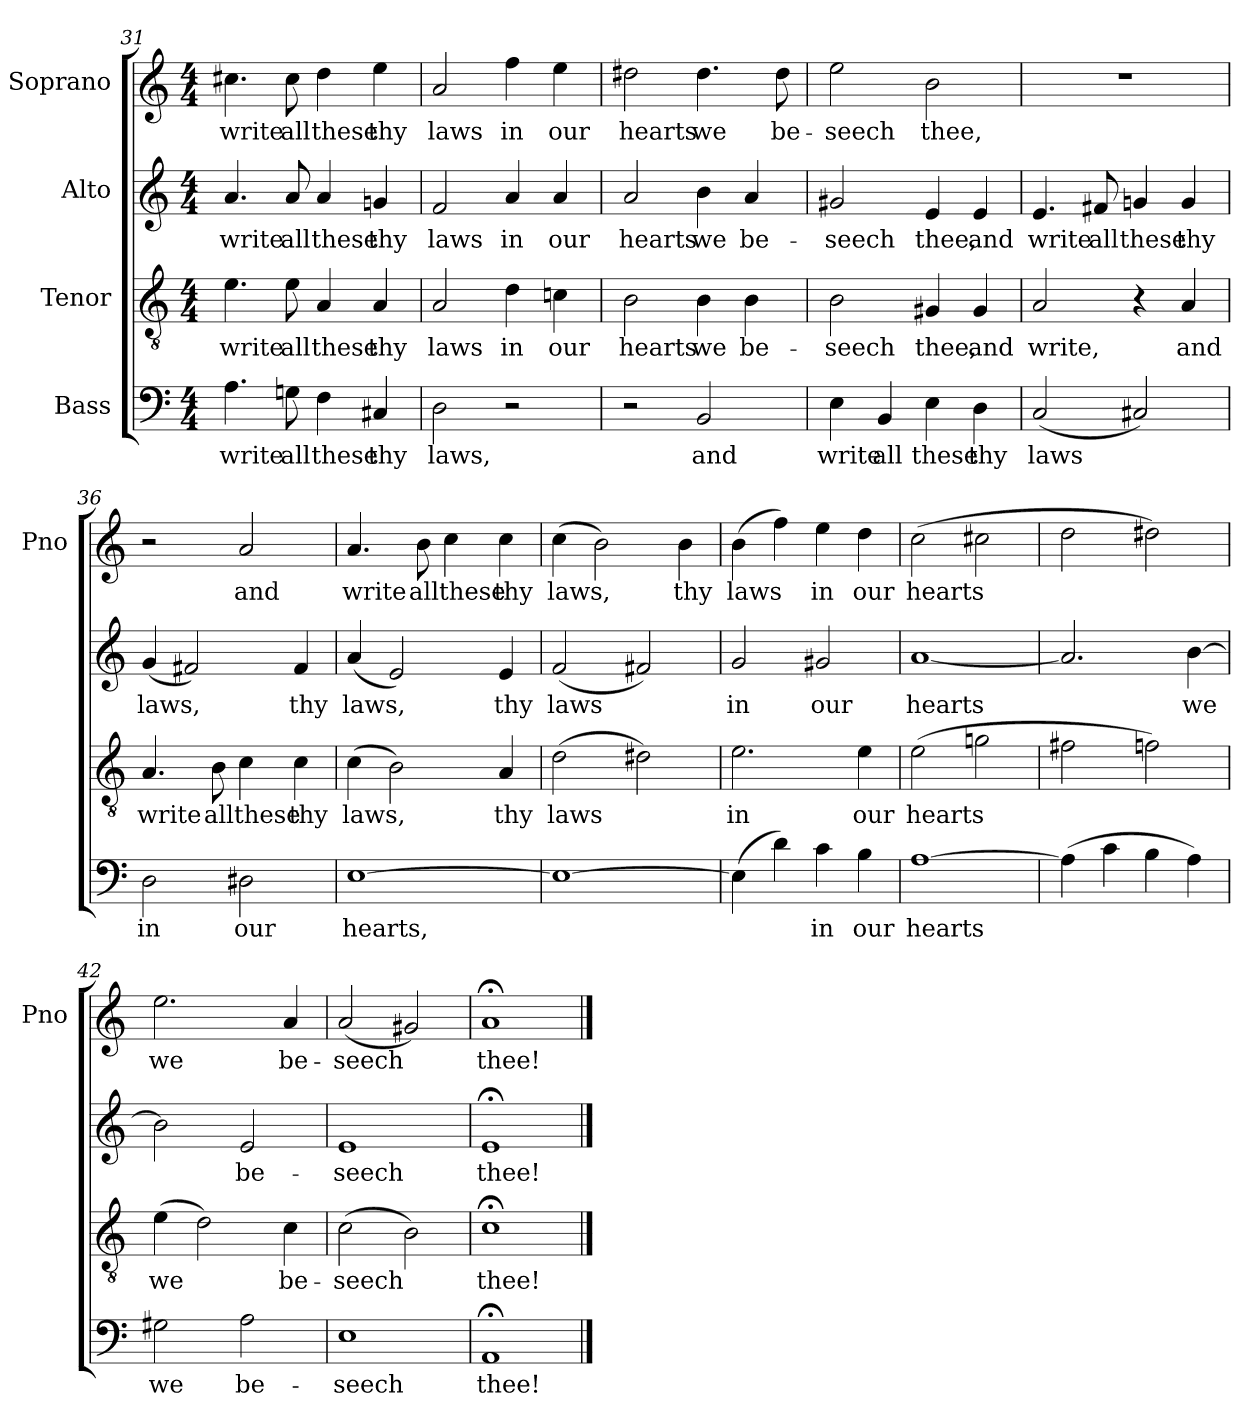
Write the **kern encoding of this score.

**kern	**text	**kern	**text	**kern	**text	**kern	**text
*part4	*part4	*part3	*part3	*part2	*part2	*part1	*part1
*staff4	*staff4	*staff3	*staff3	*staff2	*staff2	*staff1	*staff1
*I"Bass	*	*I"Tenor	*	*I"Alto	*	*I"Soprano	*
*	*	*	*	*	*	*I'Pno	*
*clefF4	*	*clefGv2	*	*clefG2	*	*clefG2	*
*k[]	*	*k[]	*	*k[]	*	*k[]	*
*M4/4	*	*M4/4	*	*M4/4	*	*M4/4	*
=31	=31	=31	=31	=31	=31	=31	=31
!	!LO:LY:b	!	!LO:LY:b	!	!LO:LY:b	!	!LO:LY:b
4.A\	write	4.e\	write	4.a/	write	4.cc#X\	write
!	!LO:LY:b	!	!LO:LY:b	!	!LO:LY:b	!	!LO:LY:b
8Gn\	all	8e\	all	8a/	all	8cc#\	all
!	!LO:LY:b	!	!LO:LY:b	!	!LO:LY:b	!	!LO:LY:b
4F\	these	4A/	these	4a/	these	4dd\	these
!	!LO:LY:b	!	!LO:LY:b	!	!LO:LY:b	!	!LO:LY:b
4C#X/	thy	4A/	thy	4gn/	thy	4ee\	thy
=32	=32	=32	=32	=32	=32	=32	=32
!	!LO:LY:b	!	!LO:LY:b	!	!LO:LY:b	!	!LO:LY:b
2D\	laws,	2A/	laws	2f/	laws	2a/	laws
!	!	!	!LO:LY:b	!	!LO:LY:b	!	!LO:LY:b
2r	.	4d\	in	4a/	in	4ff\	in
!	!	!	!LO:LY:b	!	!LO:LY:b	!	!LO:LY:b
.	.	4cn\	our	4a/	our	4ee\	our
=33	=33	=33	=33	=33	=33	=33	=33
!	!	!	!LO:LY:b	!	!LO:LY:b	!	!LO:LY:b
2r	.	2B\	hearts	2a/	hearts	2dd#X\	hearts
!	!LO:LY:b	!	!LO:LY:b	!	!LO:LY:b	!	!LO:LY:b
2BB/	and	4B\	we	4b\	we	4.dd#\	we
!	!	!	!LO:LY:b	!	!LO:LY:b	!	!
.	.	4B\	be-	4a/	be-	.	.
!	!	!	!	!	!	!	!LO:LY:b
.	.	.	.	.	.	8dd#\	be-
!!LO:PB:g=z
=34	=34	=34	=34	=34	=34	=34	=34
!	!LO:LY:b	!	!LO:LY:b	!	!LO:LY:b	!	!LO:LY:b
4E\	write	2B\	­seech	2g#X/	­seech	2ee\	­seech
!	!LO:LY:b	!	!	!	!	!	!
4BB/	all	.	.	.	.	.	.
!	!LO:LY:b	!	!LO:LY:b	!	!LO:LY:b	!	!LO:LY:b
4E\	these	4G#X/	thee,	4e/	thee,	2b\	thee,
!	!LO:LY:b	!	!LO:LY:b	!	!LO:LY:b	!	!
4D\	thy	4G#/	and	4e/	and	.	.
=35	=35	=35	=35	=35	=35	=35	=35
!	!LO:LY:b	!	!LO:LY:b	!	!LO:LY:b	!	!
(<2C/	laws	2A/	write,	4.e/	write	1r	.
!	!	!	!	!	!LO:LY:b	!	!
.	.	.	.	8f#X/	all	.	.
!	!	!	!	!	!LO:LY:b	!	!
2C#X/)	.	4r	.	4gn/	these	.	.
!	!	!	!LO:LY:b	!	!LO:LY:b	!	!
.	.	4A/	and	4g/	thy	.	.
=36	=36	=36	=36	=36	=36	=36	=36
!	!LO:LY:b	!	!LO:LY:b	!	!LO:LY:b	!	!
2D\	in	4.A/	write	(<4g/	laws,	2r	.
.	.	.	.	2f#X/)	.	.	.
!	!	!	!LO:LY:b	!	!	!	!
.	.	8B\	all	.	.	.	.
!	!LO:LY:b	!	!LO:LY:b	!	!	!	!LO:LY:b
2D#X\	our	4c\	these	.	.	2a/	and
!	!	!	!LO:LY:b	!	!LO:LY:b	!	!
.	.	4c\	thy	4f#/	thy	.	.
=37	=37	=37	=37	=37	=37	=37	=37
!	!LO:LY:b	!	!LO:LY:b	!	!LO:LY:b	!	!LO:LY:b
[1E	hearts,	(>4c\	laws,	(<4a/	laws,	4.a/	write
.	.	2B\)	.	2e/)	.	.	.
!	!	!	!	!	!	!	!LO:LY:b
.	.	.	.	.	.	8b\	all
!	!	!	!	!	!	!	!LO:LY:b
.	.	.	.	.	.	4cc\	these
!	!	!	!LO:LY:b	!	!LO:LY:b	!	!LO:LY:b
.	.	4A/	thy	4e/	thy	4cc\	thy
=38	=38	=38	=38	=38	=38	=38	=38
!	!	!	!LO:LY:b	!	!LO:LY:b	!	!LO:LY:b
1E_	.	(>2d\	laws	(<2f/	laws	(>4cc\	laws,
.	.	.	.	.	.	2b\)	.
.	.	2d#X\)	.	2f#X/)	.	.	.
!	!	!	!	!	!	!	!LO:LY:b
.	.	.	.	.	.	4b\	thy
!!LO:LB:g=z
=39	=39	=39	=39	=39	=39	=39	=39
!	!	!	!LO:LY:b	!	!LO:LY:b	!	!LO:LY:b
(>4E\]	.	2.e\	in	2g/	in	(>4b\	laws
4d\)	.	.	.	.	.	4ff\)	.
!	!LO:LY:b	!	!	!	!LO:LY:b	!	!LO:LY:b
4c\	in	.	.	2g#X/	our	4ee\	in
!	!LO:LY:b	!	!LO:LY:b	!	!	!	!LO:LY:b
4B\	our	4e\	our	.	.	4dd\	our
=40	=40	=40	=40	=40	=40	=40	=40
!	!LO:LY:b	!	!LO:LY:b	!	!LO:LY:b	!	!LO:LY:b
[1A	hearts	(>2e\	hearts	[1a	hearts	(>2cc\	hearts
.	.	2gn\	.	.	.	2cc#X\	.
=41	=41	=41	=41	=41	=41	=41	=41
(>4A\]	.	2f#X\	.	2.a/]	.	2dd\	.
4c\	.	.	.	.	.	.	.
4B\	.	2fn\)	.	.	.	2dd#X\)	.
!	!	!	!	!	!LO:LY:b	!	!
4A\)	.	.	.	[4b\	we	.	.
=42	=42	=42	=42	=42	=42	=42	=42
!	!LO:LY:b	!	!LO:LY:b	!	!	!	!LO:LY:b
2G#X\	we	(>4e\	we	2b\]	.	2.ee\	we
.	.	2d\)	.	.	.	.	.
!	!LO:LY:b	!	!	!	!LO:LY:b	!	!
2A\	be-	.	.	2e/	be-	.	.
!	!	!	!LO:LY:b	!	!	!	!LO:LY:b
.	.	4c\	be-	.	.	4a/	be-
=43	=43	=43	=43	=43	=43	=43	=43
!	!LO:LY:b	!	!LO:LY:b	!	!LO:LY:b	!	!LO:LY:b
1E	-seech	(>2c\	-seech	1e	-seech	(<2a/	-seech
.	.	2B\)	.	.	.	2g#X/)	.
=44	=44	=44	=44	=44	=44	=44	=44
!	!LO:LY:b	!	!LO:LY:b	!	!LO:LY:b	!	!LO:LY:b
1AA;<	thee!	1c;<	thee!	1e;<	thee!	1a;<	thee!
==	==	==	==	==	==	==	==
*-	*-	*-	*-	*-	*-	*-	*-
